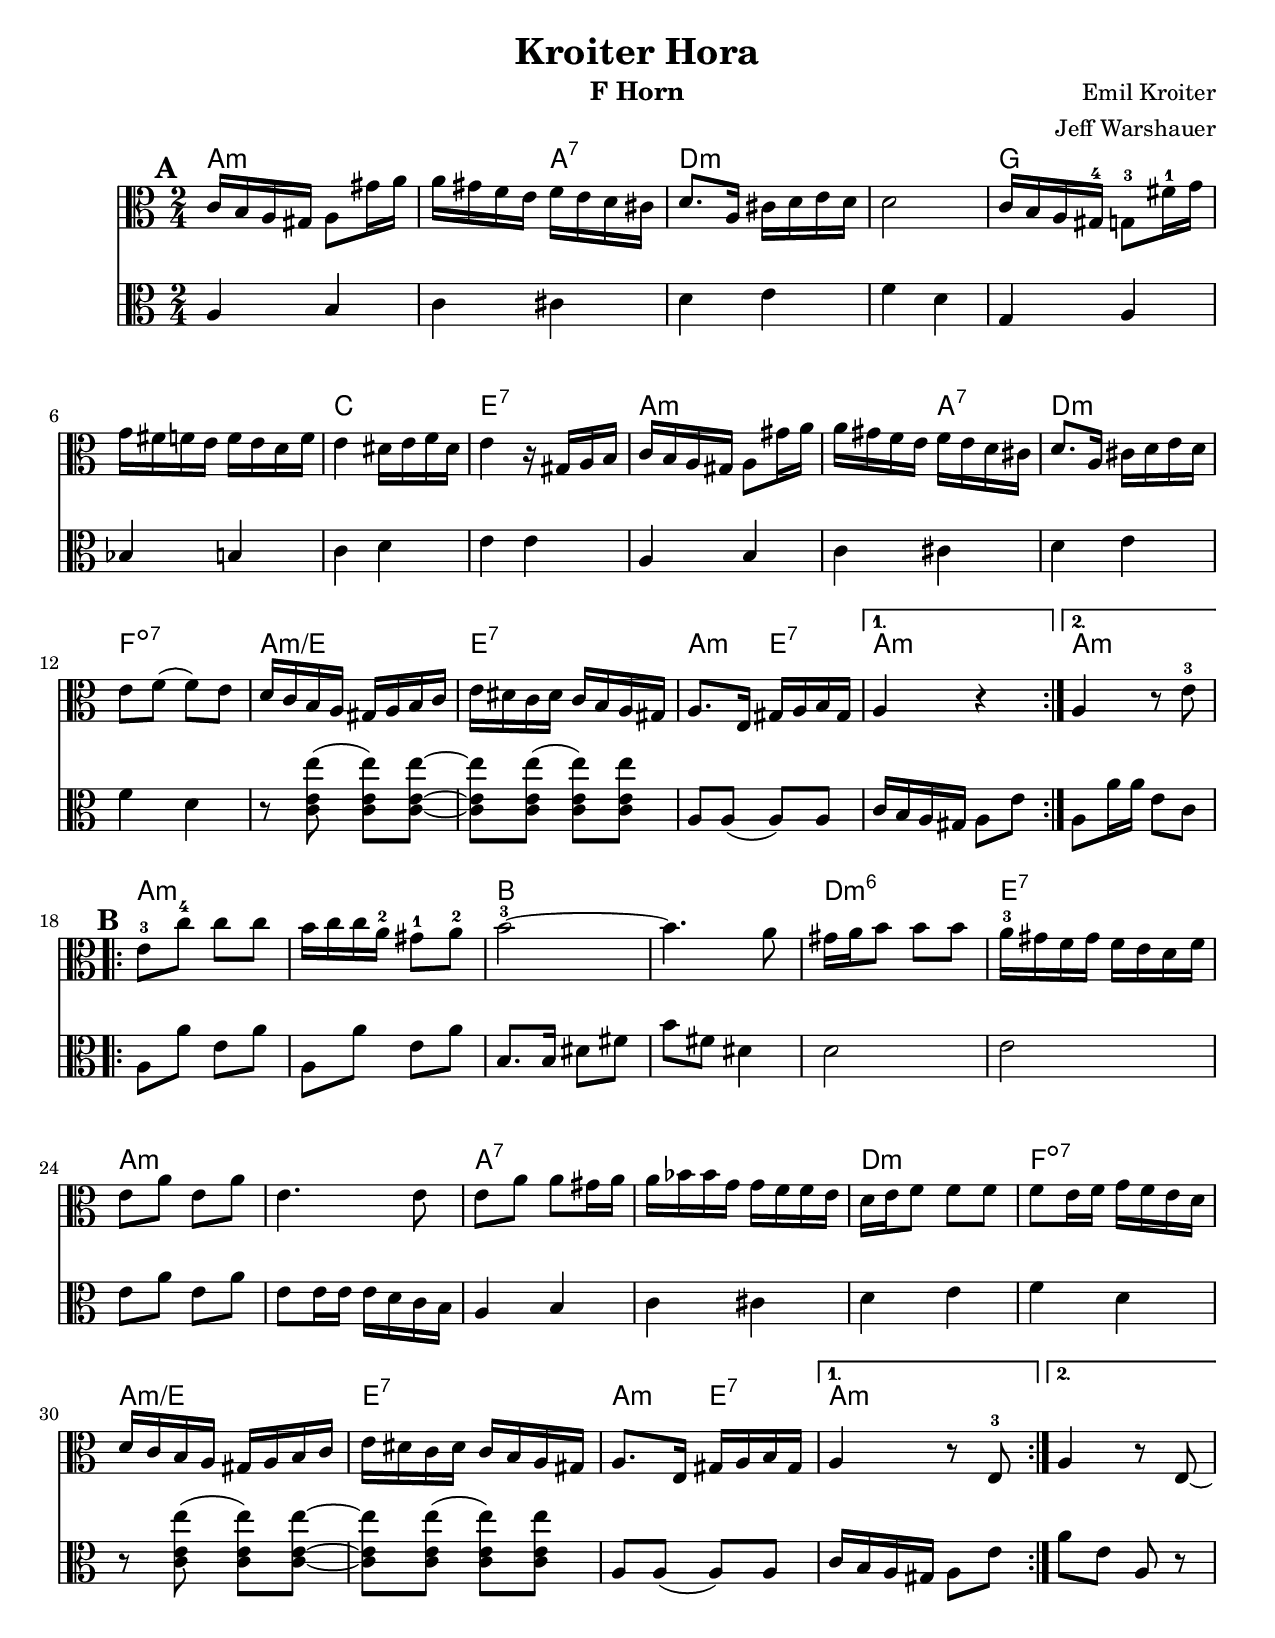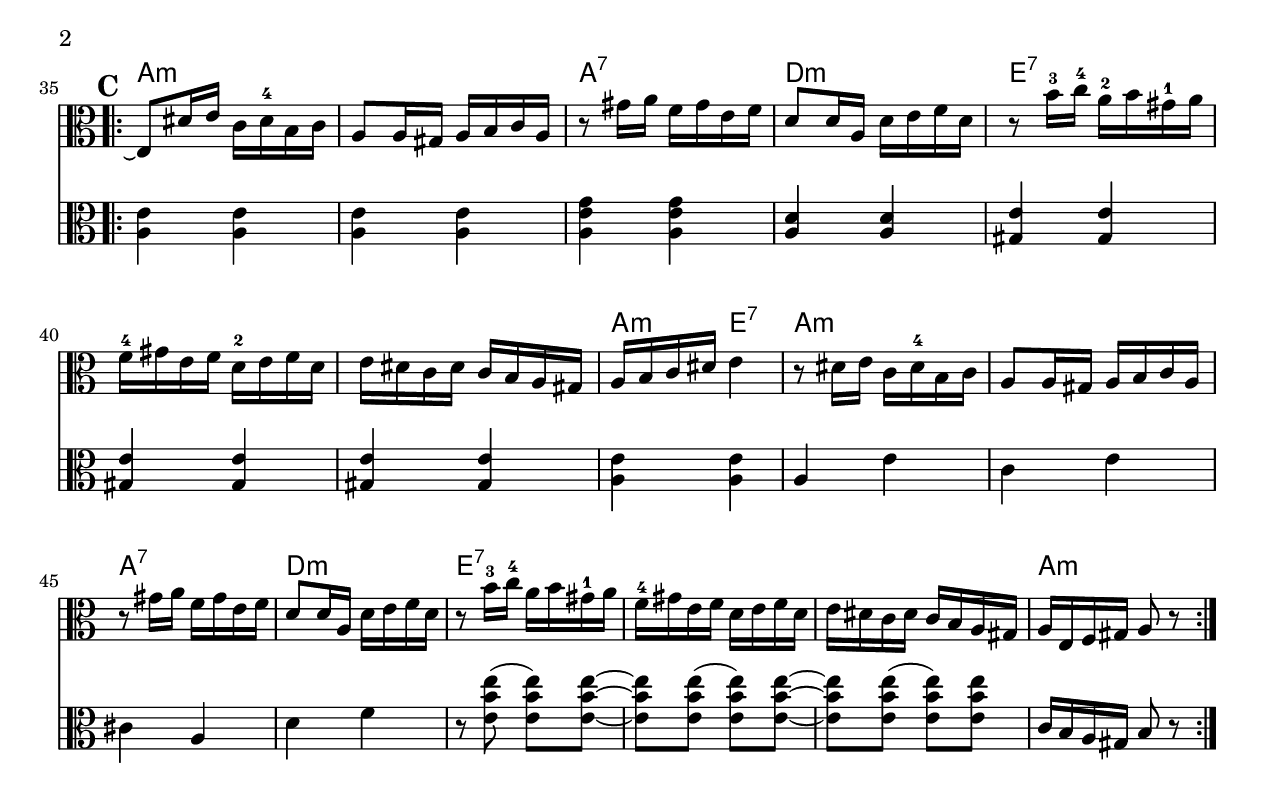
\version "2.18.0"
\include "english.ly"
\pointAndClickOff
\paper{
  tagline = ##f
  print-all-headers = ##t
  #(set-paper-size "letter")
}
date = #(strftime "%d-%m-%Y" (localtime (current-time)))

%\markup{ \italic{ " Updated " \date  }  }

%\markup{ Got something to say? }

%#################################### Melody ########################
melody =  \relative c' {
  \clef alto
  \key a \minor
  \time 2/4
  \set Score.markFormatter = #format-mark-box-alphabet
  \set Score.markFormatter = #format-mark-box-alphabet

  %\partial 16*3 a16 d f   %lead in notes

  \repeat volta 2{
  \mark \default
    \mark \default
    c16 b a gs a8 gs'16 a|
    a16 gs f e f e d cs
    d8. a16 cs d e d|
    d2

    c16 b a gs-4 g8-3 fs'16-1g|
    g16 fs f e f e d f
    e4 ds16 e f ds
    e4 r16 gs, a b|

    c16 b a gs a8 gs'16 a |
    a16 gs f e f e d cs|
    d8. a16 cs d e d|
    e8 f(f)e

    d16 c b a gs a b c
    e16 ds c ds c b a gs
    a8. e16 gs a b gs

  }
  \alternative { { a4 r}{a4 r8 e'-3 } }
  \break

  \repeat volta 2{
  \mark \default
    \mark \default
    e8-3   c'-4 c c
    b16 c c a-2 gs8-1 a-2
    b2-3~|
    b4. a8

    gs16 a b8 b b
    a16-3 gs f gs f e d f
    e8 a e a
    e4. e8|

    e8 a a gs16 a
    a16 bf bf g g f f e|
    d16 e f8 f f
    f8 e16 f g f e d|

    d16 c b a gs a b c
    e16 ds c ds c b a gs
    a8. e16 gs a b gs|
  }
  \alternative { { a4 r8 e8-3 }{ a4 r8 e8~| } }
  \break

  \repeat volta 2{
  \mark \default
    \mark \default
    e8 ds'16 e c ds-4 b c|
    a8 a16 gs a b c a
    r8 gs'16 a f gs e f
    d8 d16 a d e f d|

    r8 b'16-3 c-4 a-2 b gs-1 a
    f16-4 gs e f d16-2 e f d
    e16 ds c ds c b a gs
    a16 b c ds e4|

    r8 ds16 e c ds-4 b c
    a8 a16 gs a b c a
    r8 gs'16 a f gs e f
    d8 d16 a d e f d|

    r8 b'16-3 c-4 a b gs-1 a
    f16-4 gs e f d e f d
    e16 ds c ds c b a gs
    a16 e f gs a8 r
  }
}
secund = \relative c'' {
  \clef alto
  \key a \minor
  \time 2/4
  \set Score.markFormatter = #format-mark-box-alphabet

  %\partial 16*3 a16 d f   %lead in notes

  \repeat volta 2{
  \mark \default
    a,4  b
    c4 cs
    d4 e
    f4 d

    g,4 a
    bf4 b
    c4 d
    e4 e

    a,4  b
    c4 cs
    d4 e
    f4 d|

    r8 <e c e'>8(<e c e'>)<e c e'>~|
    <e c e'>8 <e c e'>(<e c e'>)<e c e'>|
    a,8 a(a) a
  }
  \alternative {
    {c16 b a gs a8 e' }
    {a,8 a'16 a e8 c }
  }

  \repeat volta 2{
  \mark \default
    a8 a'e a
    a, a' e a
    b,8. b16 ds8 fs|
    b8 fs ds4|

    d2
    e2
    e8 a e a
    e8 e16 e e d c b|

    a4 b
    c4 cs
    d4 e
    f4 d|

    r8 <e c e'>8(<e c e'>)<e c e'>~|
    <e c e'>8 <e c e'>(<e c e'>)<e c e'>|
    a,8 a(a) a
  }

  \alternative {
    {c16 b a gs a8 e' }
    {a8 e a, r}
  }

  \repeat volta 2{
  \mark \default
    \chordmode{
      a,4:m^3 a,4:m^3
      a,4:m^3 a,4:m^3
      a,4:7^3 a,4:7^3
      d4:m^3/a d4:m^3/a  %chord inversion
      %and remove thirds

      e4^5/gs  e4^5/gs
      e4^5/gs  e4^5/gs
      e4^5/gs  e4^5/gs
      a,4:m^3 a,4:m^3
    }
    a4 e'
    c4 e
    cs4 a
    d4 f

    r8 <e b' e>8(<e b' e>)<e b' e>~
    <e b' e>8 <e b' e>(<e b' e>)<e b' e>~
    <e b' e>8 <e b' e>(<e b' e>)<e b' e>8
    c16 b a gs b8 r
  }
}
%################################# Lyrics #####################
%\addlyrics{  }
%################################# Chords #######################
harmonies = \chordmode {
  a4*3:m
  %r4
  a4:7
  d2*2:m
  %r2
  g2*2
  %r2
  c2
  e2:7
  a4*3:m
  %r4
  a4:7
  d2:m
  f2:dim7
  a2:m/e
  e2:7
  a4:m
  e4:7
  a2:m
  a2:m
  %B part
  a2*2:m
  %r2
  b2*2
  %r2
  d2:m6
  e2:7
  a2*2:m
  %r2
  a2*2:7
  %r2
  d2:m
  f2:dim7
  a2:m/e
  e2:7
  a4:m
  e4:7
  a2*2:m
  %r2
  %C part
  a2*2:m
  %r2
  a2:7
  d2:m
  e2*3:7
  %r2*2
  a4:m
  e4:7
  a2*2:m
  %r2
  a2:7
  d2:m
  e2*3:7
  %r2*2
  a2:m

}

\score {
  <<
    \new ChordNames {
      \set chordChanges = ##f
      \harmonies
    }
    \new Staff  \melody
    \new Staff \secund
  >>
  \header{
    title= "Kroiter Hora"
    subtitle=""
    composer= "Emil Kroiter"
    instrument = "F Horn"
    arranger= "Jeff Warshauer"
  }
  \layout{indent = 1.0\cm}
  \midi {
    \tempo 4 = 120

    % \midi { }
  }
}


%{
convert-ly (GNU LilyPond) 2.14.2 Processing `'...  Applying
conversion: 2.12.3, 2.13.0, 2.13.1, 2.13.4, 2.13.10, 2.13.16, 2.13.18,
2.13.20, 2.13.29, 2.13.31, 2.13.36, 2.13.39, 2.13.40, 2.13.42,
2.13.44, 2.13.46, 2.13.48, 2.13.51, 2.14.0
%}
